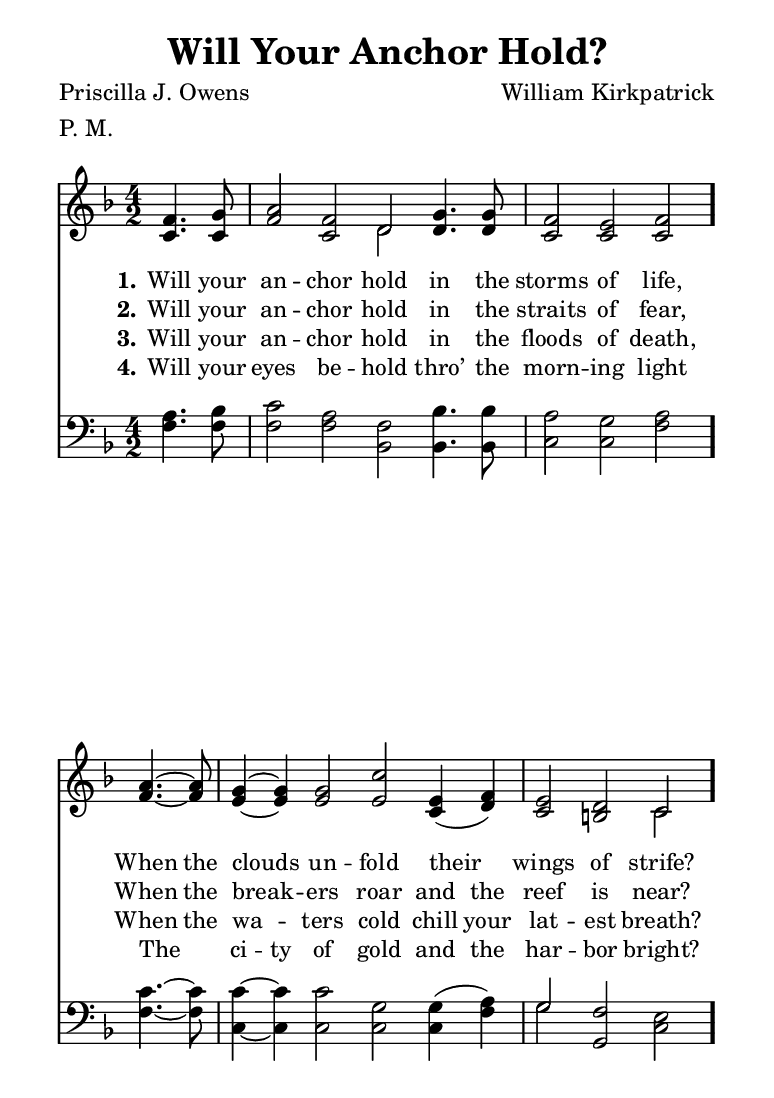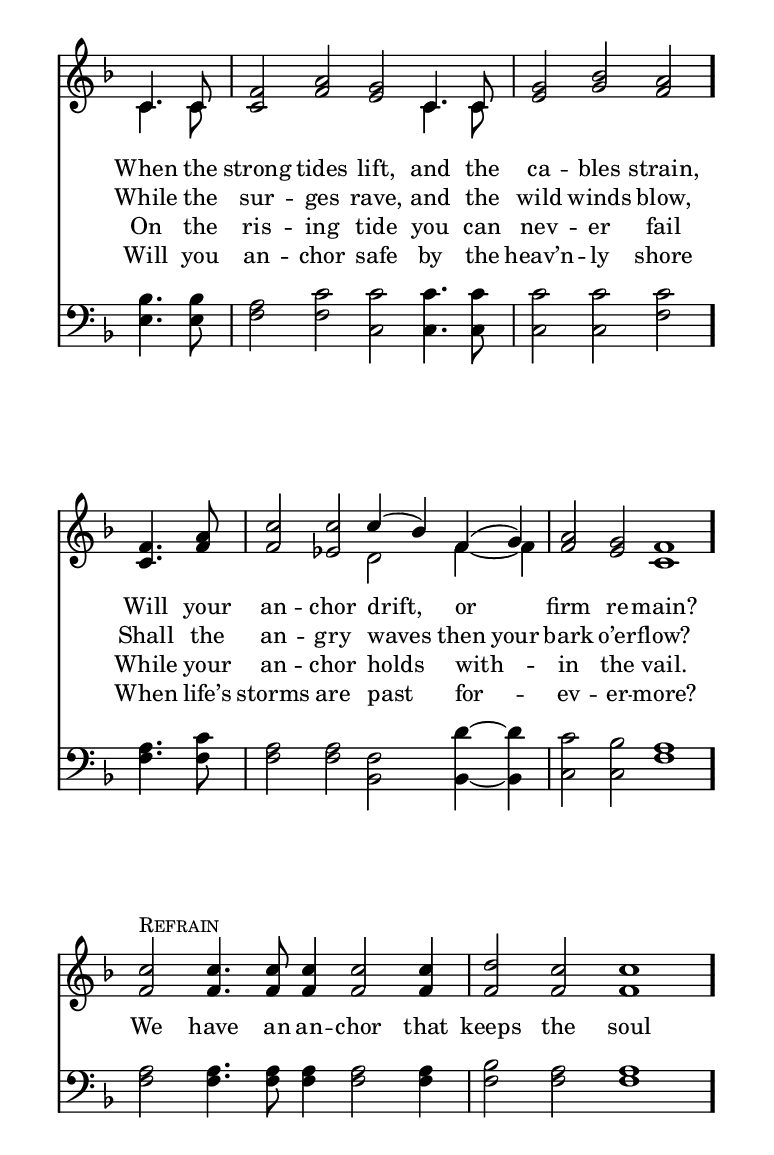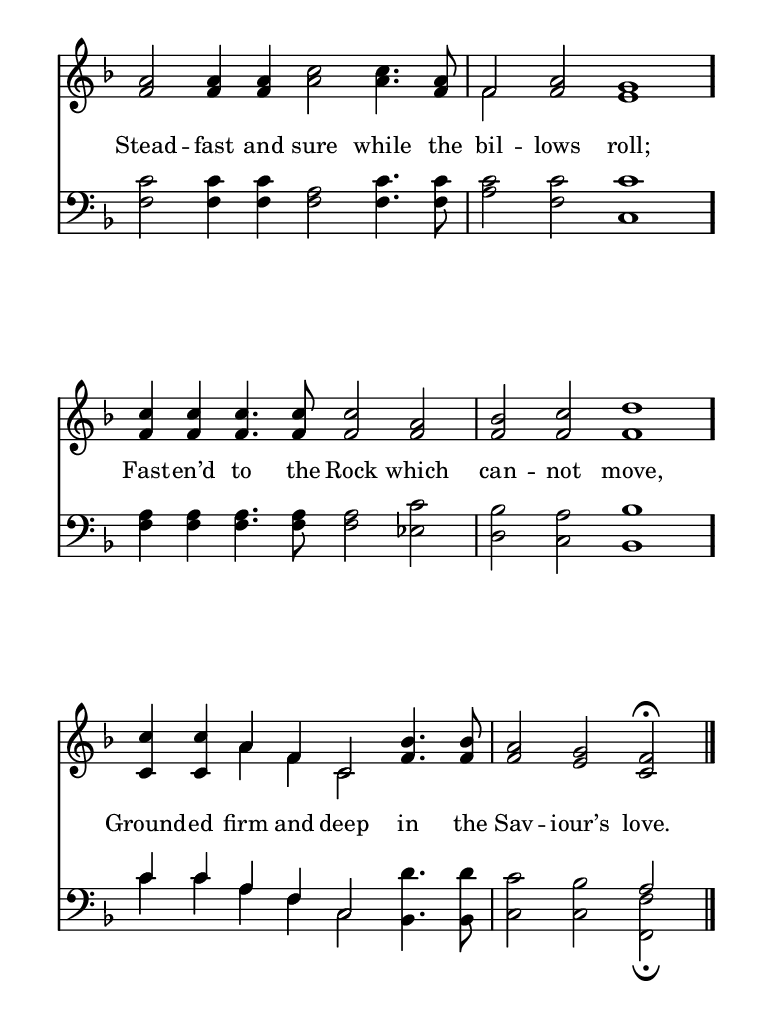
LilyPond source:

\include "common/global.ily"
\paper {
  \include "common/paper.ily"
  ragged-last-bottom = ##t
  page-count = #(cond (is-eogsized 2) (#t #f))
}

\header{
  hymnnumber = "140"
  title = "Will Your Anchor Hold?"
  tunename = ""
  meter = "P. M."
  poet = "Priscilla J. Owens"
  composer = "William Kirkpatrick"
  %copyright = ""
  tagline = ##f
}

% for fermata in MIDI
ta = { \tempo 2=80 }
tb = { \tempo 2=40 }

patternAA = { c4. c8 | c2 c2 c2 }
patternAB = { c4. ~ c8 | c4 ~ c4 c2 c2 c4( c4) | c2 c2 c2 }

patternBA = { c4. c8 | c2 c2 c4( c4) c4( c4) | c2 c2 c1 }
patternBB = { c4. c8 | c2 c2 c2      c4 ~ c4 | c2 c2 c1 }

patternCA = { c2 c4. c8 c4 c2 c4 | c2 c2 c1 }

patternDA = { c2 c4 c4 c2 c4. c8 | c2 c2 c1 }

patternEA = { c4 c4 c4. c8 c2 c2 | c2 c2 c1 }

patternFA = { c4 c4 c4 c4 c2 c4. c8 | c2 c2 \ta c2 \tb }

global = {
  \include "common/overrides.ily"
  \override Staff.TimeSignature.style = #'numbered
  \time 4/2
  \override Score.MetronomeMark.transparent = ##t % hide all fermata changes too
  \ta
  \key f \major
  \partial 2
  \autoBeamOff
}

notesSoprano = {
\global
\relative c' {

  \changePitch \patternAA { f g | a f d g g | f e f }
  \changePitch \patternAB { a a | g g g c e, f | e d c }
  \changePitch \patternAA { c c | f a g c, c | g' bes a }
  \changePitch \patternBA { f a | c c c bes f g | a g f }

  << s^\markup { \small \caps "Refrain" }
  \changePitch \patternCA { c' c c c c c | d c c } >>
  \changePitch \patternDA { a a a c c a | f a g }
  \changePitch \patternEA { c c c c c a | bes c d }
  \changePitch \patternFA { c c a f c bes' bes | a g f \fermata }

  \bar "|."

}
}

notesAlto = {
\global
\relative e' {

  \changePitch \patternAA { c c | f c d d d | c c c }
  \changePitch \patternAB { f f | e e e e c d | c b c }
  \changePitch \patternAA { c c  | c f e c c | e g f }
  \changePitch \patternBB { c f | f ees d f f | f e c }

  \changePitch \patternCA { f f f f f f | f f f }
  \changePitch \patternDA { f f f a a f | f f e }
  \changePitch \patternEA { f f f f f f | f f f }
  \changePitch \patternFA { c c a' f c f f | f e c }

}
}

notesTenor = {
\global
\relative a {

  \changePitch \patternAA { a bes | c a f bes bes | a g a }
  \changePitch \patternAB { c c | c c c g g a | g f e }
  \changePitch \patternAA { bes' bes | a c c c c | c c c }
  \changePitch \patternBB { a c | a a f d' d | c bes a }

  \changePitch \patternCA { a a a a a a | bes a a }
  \changePitch \patternDA { c c c a c c | c c c }
  \changePitch \patternEA { a a a a a c | bes a bes }
  \changePitch \patternFA { c c a f c d' d | c bes a }

}
}

notesBass = {
\global
\relative f {

  \changePitch \patternAA { f f | f f bes, bes bes | c c f }
  \changePitch \patternAB { f f | c c c c c f | g g, c }
  \changePitch \patternAA { e e | f f c c c | c c f }
  \changePitch \patternBB { f f | f f bes, bes bes | c c f }

  \changePitch \patternCA { f f f f f f | f f f }
  \changePitch \patternDA { f f f f f f | a f c }
  \changePitch \patternEA { f f f f f ees | d c bes }
  \changePitch \patternFA { c' c a f c bes bes | c c <f f,> \fermata }

}
}

Refrain = \lyricmode {

We have an an -- chor that keeps the soul \bar "."
Stead -- fast and sure while the bil -- lows roll; \bar "."
Fast -- en’d to the Rock which can -- not move, \bar "."
Ground -- ed firm and deep in the Sav -- iour’s love. \bar "."

}

wordsA = \lyricmode {
\set stanza = "1."

Will your an -- chor hold in the storms of life, \bar "."
{ \mon } When the { \moff } clouds un -- fold their wings of strife? \bar "."
When the strong tides lift, and the ca -- bles strain, \bar "."
Will your an -- chor drift, or firm re -- main? \bar "."

}

wordsB = \lyricmode {
\set stanza = "2."

Will your an -- chor hold in the straits of fear,
{ \mon } When the { \moff } break -- ers roar { \mon } and the { \moff } reef is near?
While the sur -- ges rave, and the wild winds blow,
Shall the an -- gry waves { \mon } then your { \moff } bark o’er -- flow?

\Refrain

}

wordsC = \lyricmode {
\set stanza = "3."

Will your an -- chor hold in the floods of death,
{ \mon } When the { \moff } wa -- ters { \mon } cold chill { \moff } your lat -- est breath?
On the ris -- ing tide you can nev -- er fail
While your an -- chor holds with -- in the vail.

}

wordsD = \lyricmode {
\set stanza = "4."

Will your eyes be -- hold thro’ the morn -- ing light
The { \mon } ci -- ty { \moff } of gold { \mon } and the { \moff } har -- bor bright?
Will you an -- chor safe by the heav’n -- ly shore
When life’s storms are past for -- ev -- er -- more?

}

\score {
  \context ChoirStaff <<
    \context Staff = upper <<
      \set Staff.autoBeaming = ##f
      \set ChoirStaff.systemStartDelimiter = #'SystemStartBar
      \set ChoirStaff.printPartCombineTexts = ##f
      \partcombine #'(2 . 9) \notesSoprano \notesAlto
      \context NullVoice = sopranos { \voiceOne << \notesSoprano >> }
      \context NullVoice = altos { \voiceTwo << \notesAlto >> }
      \context Lyrics = one   \lyricsto sopranos \wordsA
      \context Lyrics = two   \lyricsto sopranos \wordsB
      \context Lyrics = three \lyricsto sopranos \wordsC
      \context Lyrics = four  \lyricsto sopranos \wordsD
    >>
    \context Staff = men <<
      \set Staff.autoBeaming = ##f
      \clef bass
      \set ChoirStaff.printPartCombineTexts = ##f
      \partcombine #'(2 . 9) \notesTenor \notesBass
      \context NullVoice = tenors { \voiceOne << \notesTenor >> }
      \context NullVoice = basses { \voiceTwo << \notesBass >> }
    >>
  >>
  \layout {
    \include "common/layout.ily"
  }
  \midi{
    \include "common/midi.ily"
  }
}

\version "2.19.49"  % necessary for upgrading to future LilyPond versions.

% vi:set et ts=2 sw=2 ai nocindent syntax=lilypond:
